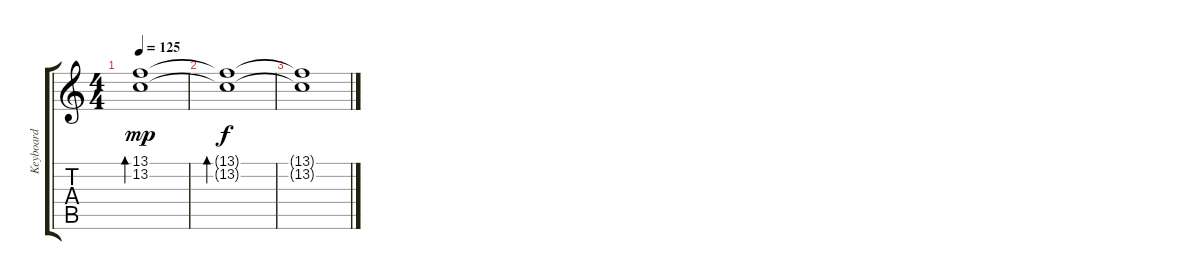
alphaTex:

\track ("Keyboard" "Keyboard") {instrument electricpiano1 bank 1}
\staff {score tabs}
\tuning (E4 B3 G3 D3 A2 E2) {hide}
\ts (4 4)
\tempo 125
\clef g2
\ks c
(13.1 13.2).1{bd 480 dy mp} |
(13.1{t} 13.2{t}).1{bd 480 dy f} |
(13.1{t} 13.2{t}).1
